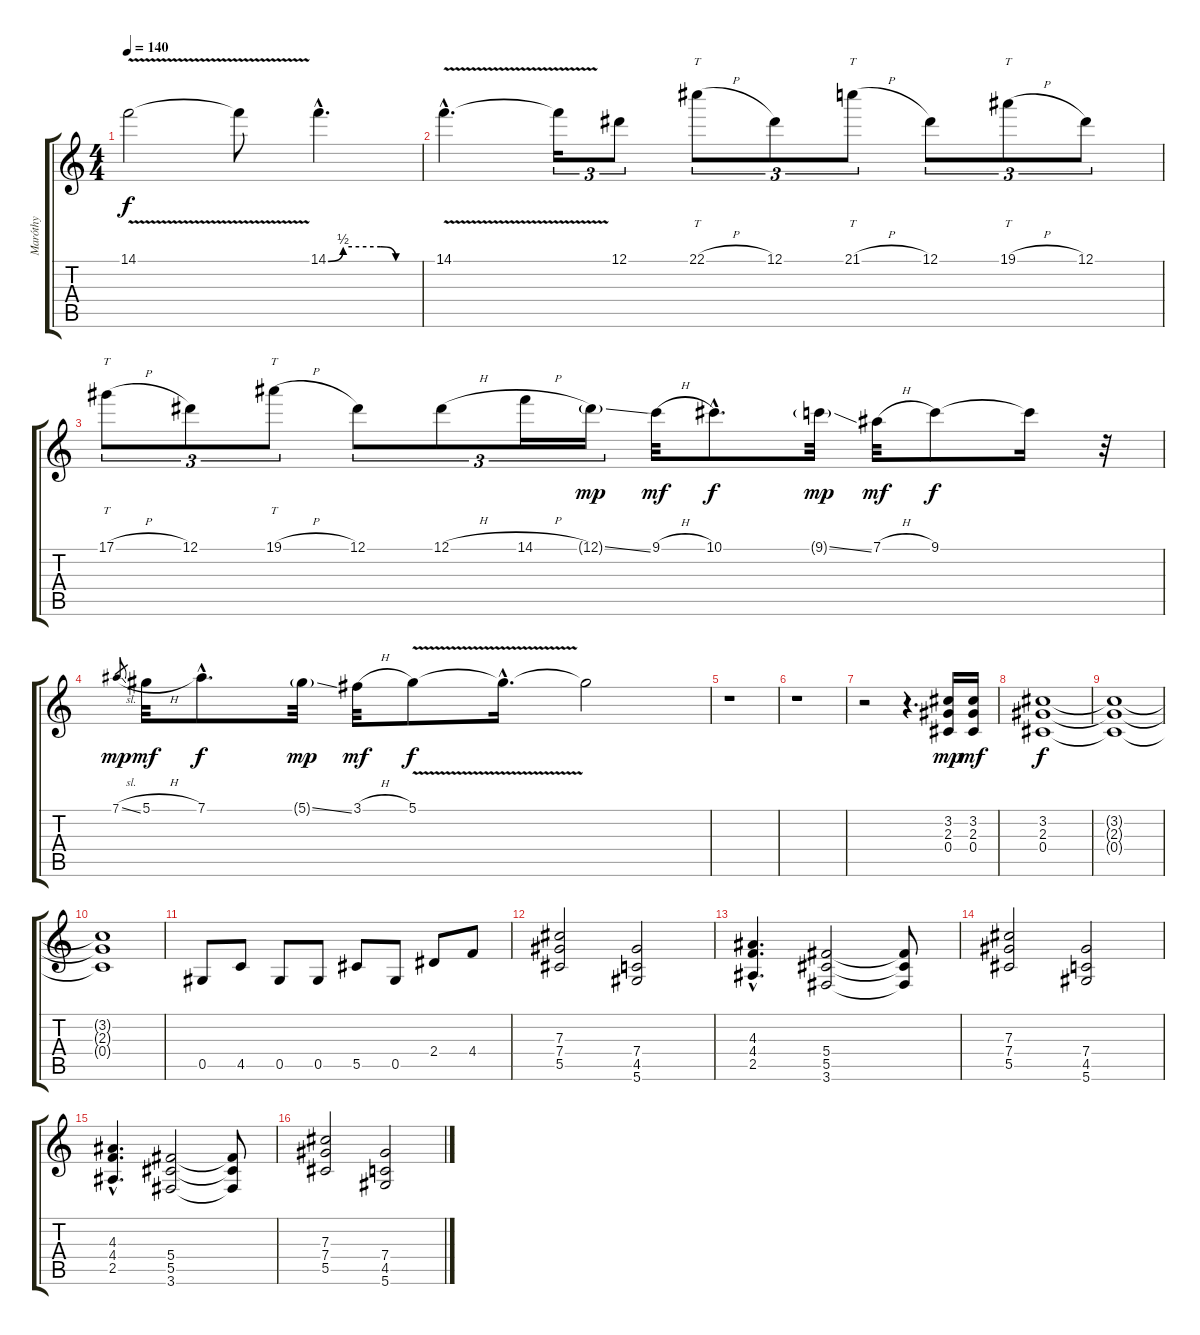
\track ("Maróthy" "Maróthy") {instrument distortionguitar}
\staff {score tabs}
\tuning (Eb4 Bb3 Gb3 Db3 Ab2 Eb2) {hide}
\ts (4 4)
\tempo 140
\clef g2
\ks c
14.1{v}.2{dy f} 14.1{t}.8 14.1{be (custom 0 0 10 2 35 2 45 0 60 0) hac}.4{d} |
14.1{v hac}.4{d} 14.1{t}.16{tu (3 2)} 12.1.8{tu (3 2)} 22.1{h}.8{tt tu (3 2)} 12.1.8{tu (3 2)} 21.1{h}.8{tt tu (3 2)} 12.1.8{tu (3 2)} 19.1{h}.8{tt tu (3 2)} 12.1.8{tu (3 2)} |
17.1{h}.8{tt tu (3 2)} 12.1.8{tu (3 2)} 19.1{h}.8{tt tu (3 2)} 12.1.8{tu (3 2)} 12.1{h}.8{tu (3 2)} 14.1{h}.16{tu (3 2)} 12.1{ss g}.16{tu (3 2) dy mp} 9.1{h}.32{dy mf} 10.1{hac}.8{d dy f} 9.1{ss g}.32{dy mp} 7.1{h}.32{dy mf} 9.1.8{dy f} 9.1{t}.16 r.32 |
7.1{sl}.8{gr dy mp} 5.1{h}.32{dy mf} 7.1{hac}.8{d dy f} 5.1{ss g}.32{dy mp} 3.1{h}.32{dy mf} 5.1{v}.8{dy f} 5.1{hac t}.16{d} 5.1{t}.2 |
r.1 |
r.1 |
r.2 r.4{d} (3.2 2.3 0.4).16{dy mp} (3.2 2.3 0.4).16{dy mf} |
(3.2 2.3 0.4).1{dy f} |
(3.2{t} 2.3{t} 0.4{t}).1 |
(3.2{t} 2.3{t} 0.4{t}).1 |
0.5.8 4.5.8 0.5.8 0.5.8 5.5.8 0.5.8 2.4.8 4.4.8 |
(7.3 7.4 5.5).2 (7.4 4.5 5.6).2 |
(4.3{hac} 4.4{hac} 2.5{hac}).4{d} (5.4 5.5 3.6).2 (5.4{t} 5.5{t} 3.6{t}).8 |
(7.3 7.4 5.5).2 (7.4 4.5 5.6).2 |
(4.3{hac} 4.4{hac} 2.5{hac}).4{d} (5.4 5.5 3.6).2 (5.4{t} 5.5{t} 3.6{t}).8 |
(7.3 7.4 5.5).2 (7.4 4.5 5.6).2
